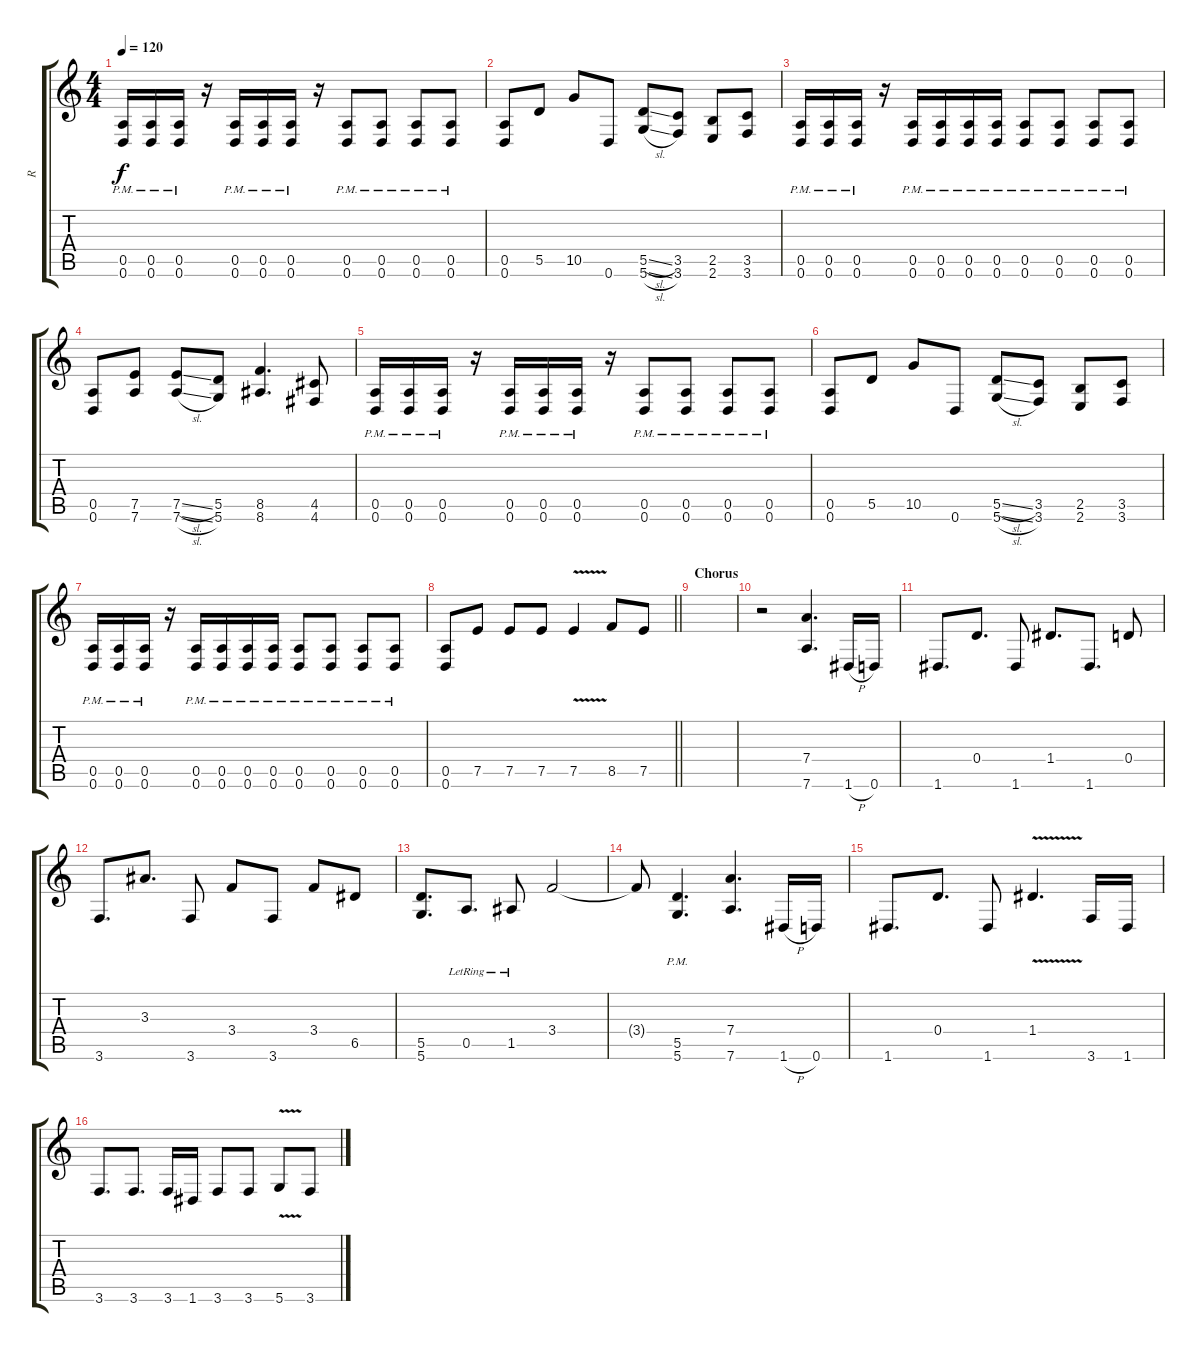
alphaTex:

\track ("R" "R") {instrument distortionguitar}
\staff {score tabs}
\tuning (E4 B3 G3 D3 A2 D2) {hide}
\ts (4 4)
\tempo 120
\clef g2
\ks c
(0.5{pm} 0.6{pm}).16{dy f} (0.5{pm} 0.6{pm}).16 (0.5{pm} 0.6{pm}).16 r.16 (0.5{pm} 0.6{pm}).16 (0.5{pm} 0.6{pm}).16 (0.5{pm} 0.6{pm}).16 r.16 (0.5{pm} 0.6{pm}).8 (0.5{pm} 0.6{pm}).8 (0.5{pm} 0.6{pm}).8 (0.5{pm} 0.6{pm}).8 |
(0.5 0.6).8 5.5.8 10.5.8 0.6.8 (5.5{sl} 5.6{sl}).8 (3.5 3.6).8 (2.5 2.6).8 (3.5 3.6).8 |
(0.5{pm} 0.6{pm}).16 (0.5{pm} 0.6{pm}).16 (0.5{pm} 0.6{pm}).16 r.16 (0.5{pm} 0.6{pm}).16 (0.5{pm} 0.6{pm}).16 (0.5{pm} 0.6{pm}).16 (0.5{pm} 0.6{pm}).16 (0.5{pm} 0.6{pm}).8 (0.5{pm} 0.6{pm}).8 (0.5{pm} 0.6{pm}).8 (0.5{pm} 0.6{pm}).8 |
(0.5 0.6).8 (7.5 7.6).8 (7.5{sl} 7.6{sl}).8 (5.5 5.6).8 (8.5 8.6).4{d} (4.5 4.6).8 |
(0.5{pm} 0.6{pm}).16 (0.5{pm} 0.6{pm}).16 (0.5{pm} 0.6{pm}).16 r.16 (0.5{pm} 0.6{pm}).16 (0.5{pm} 0.6{pm}).16 (0.5{pm} 0.6{pm}).16 r.16 (0.5{pm} 0.6{pm}).8 (0.5{pm} 0.6{pm}).8 (0.5{pm} 0.6{pm}).8 (0.5{pm} 0.6{pm}).8 |
(0.5 0.6).8 5.5.8 10.5.8 0.6.8 (5.5{sl} 5.6{sl}).8 (3.5 3.6).8 (2.5 2.6).8 (3.5 3.6).8 |
(0.5{pm} 0.6{pm}).16 (0.5{pm} 0.6{pm}).16 (0.5{pm} 0.6{pm}).16 r.16 (0.5{pm} 0.6{pm}).16 (0.5{pm} 0.6{pm}).16 (0.5{pm} 0.6{pm}).16 (0.5{pm} 0.6{pm}).16 (0.5{pm} 0.6{pm}).8 (0.5{pm} 0.6{pm}).8 (0.5{pm} 0.6{pm}).8 (0.5{pm} 0.6{pm}).8 |
\barLineRight lightlight
(0.5 0.6).8 7.5.8 7.5.8 7.5.8 7.5{v}.4 8.5.8 7.5.8 |
\section ("" "Chorus")
|
r.2 (7.4 7.6).4{d} 1.6{h}.16 0.6.16 |
1.6.8{d} 0.4.8{d} 1.6.8 1.4.8{d} 1.6.8{d} 0.4.8 |
3.6.8{d} 3.3.8{d} 3.6.8 3.4.8 3.6.8 3.4.8 6.5.8 |
(5.5 5.6).8{d} 0.5{lr}.8{d} 1.5{lr}.8 3.4.2 |
3.4{t}.8 (5.5{pm} 5.6{pm}).4{d} (7.4 7.6).4{d} 1.6{h}.16 0.6.16 |
1.6.8{d} 0.4.8{d} 1.6.8 1.4{v}.4{d} 3.6.16 1.6.16 |
3.6.8{d} 3.6.8{d} 3.6.16 1.6.16 3.6.8 3.6.8 5.6{v}.8 3.6.8
